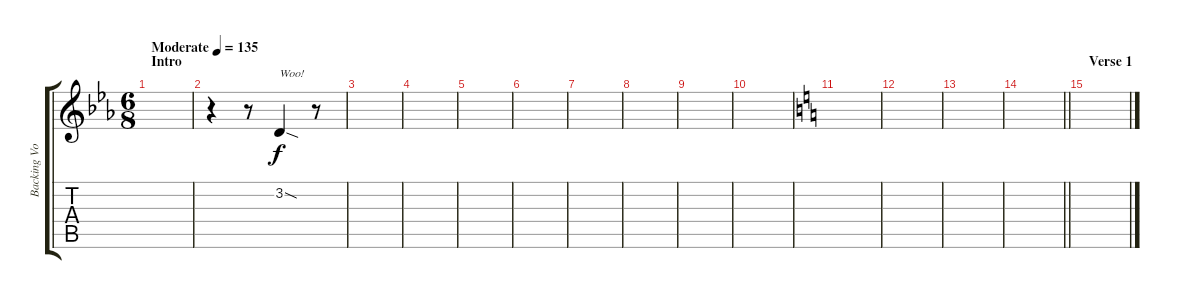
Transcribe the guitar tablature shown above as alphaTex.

\track ("Backing Vocals - Ben Johnston" "Backing Vo") {instrument altosax}
\staff {score tabs}
\tuning (E4 B3 G3 D3 A2 E2) {hide}
\ts (6 8)
\section ("" "Intro")
\tempo (135 "Moderate")
\clef g2
\ks cminor
|
r.4 r.8 3.2{sod}.4{txt "Woo!"} r.8 |
|
|
|
|
|
|
|
|
\ks c
|
|
|
\barLineRight lightlight
|
\section ("" "Verse 1")
